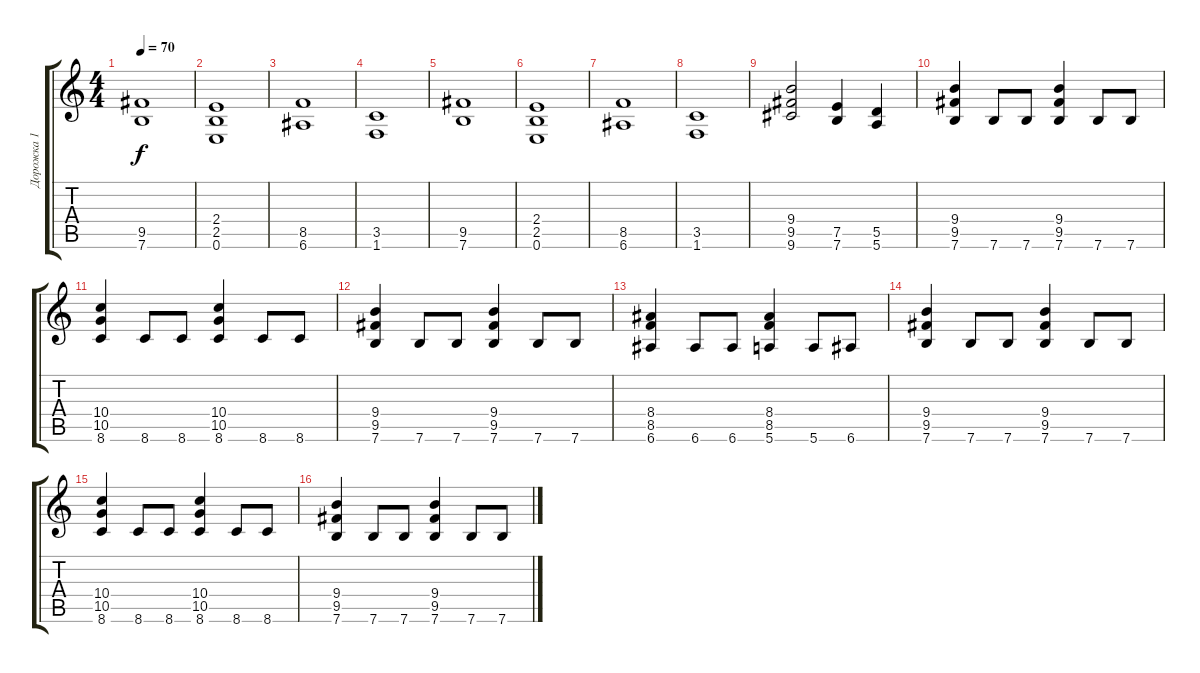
\track ("Дорожка 1" "Дорожка 1") {instrument distortionguitar}
\staff {score tabs}
\tuning (E4 B3 G3 D3 A2 E2) {hide}
\ts (4 4)
\tempo 70
\clef g2
\ks c
(9.5 7.6).1{dy f} |
(2.4 2.5 0.6).1 |
(8.5 6.6).1 |
(3.5 1.6).1 |
(9.5 7.6).1 |
(2.4 2.5 0.6).1 |
(8.5 6.6).1 |
(3.5 1.6).1 |
(9.4 9.5 9.6).2 (7.5 7.6).4 (5.5 5.6).4 |
(9.4 9.5 7.6).4 7.6.8 7.6.8 (9.4 9.5 7.6).4 7.6.8 7.6.8 |
(10.4 10.5 8.6).4 8.6.8 8.6.8 (10.4 10.5 8.6).4 8.6.8 8.6.8 |
(9.4 9.5 7.6).4 7.6.8 7.6.8 (9.4 9.5 7.6).4 7.6.8 7.6.8 |
(8.4 8.5 6.6).4 6.6.8 6.6.8 (8.4 8.5 5.6).4 5.6.8 6.6.8 |
(9.4 9.5 7.6).4 7.6.8 7.6.8 (9.4 9.5 7.6).4 7.6.8 7.6.8 |
(10.4 10.5 8.6).4 8.6.8 8.6.8 (10.4 10.5 8.6).4 8.6.8 8.6.8 |
(9.4 9.5 7.6).4 7.6.8 7.6.8 (9.4 9.5 7.6).4 7.6.8 7.6.8
